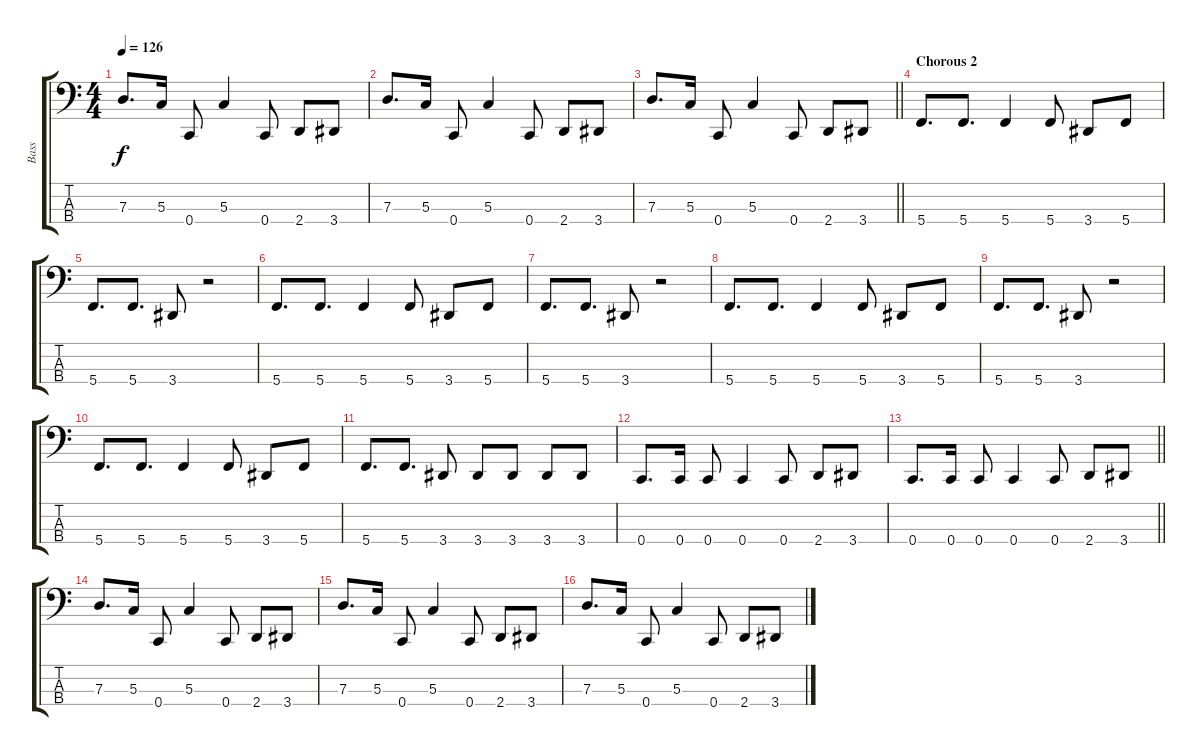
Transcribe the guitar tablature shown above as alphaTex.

\track ("Bass" "Bass") {instrument electricbassfinger}
\staff {score tabs}
\tuning (F2 C2 G1 C1) {hide}
\ts (4 4)
\tempo 126
\clef f4
\ks c
7.3.8{d dy f} 5.3.16 0.4.8 5.3.4 0.4.8 2.4.8 3.4.8 |
7.3.8{d} 5.3.16 0.4.8 5.3.4 0.4.8 2.4.8 3.4.8 |
\barLineRight lightlight
7.3.8{d} 5.3.16 0.4.8 5.3.4 0.4.8 2.4.8 3.4.8 |
\section ("" "Chorous 2")
5.4.8{d} 5.4.8{d} 5.4.4 5.4.8 3.4.8 5.4.8 |
5.4.8{d} 5.4.8{d} 3.4.8 r.2 |
5.4.8{d} 5.4.8{d} 5.4.4 5.4.8 3.4.8 5.4.8 |
5.4.8{d} 5.4.8{d} 3.4.8 r.2 |
5.4.8{d} 5.4.8{d} 5.4.4 5.4.8 3.4.8 5.4.8 |
5.4.8{d} 5.4.8{d} 3.4.8 r.2 |
5.4.8{d} 5.4.8{d} 5.4.4 5.4.8 3.4.8 5.4.8 |
5.4.8{d} 5.4.8{d} 3.4.8 3.4.8 3.4.8 3.4.8 3.4.8 |
0.4.8{d} 0.4.16 0.4.8 0.4.4 0.4.8 2.4.8 3.4.8 |
\barLineRight lightlight
0.4.8{d} 0.4.16 0.4.8 0.4.4 0.4.8 2.4.8 3.4.8 |
\section ("" "")
7.3.8{d} 5.3.16 0.4.8 5.3.4 0.4.8 2.4.8 3.4.8 |
7.3.8{d} 5.3.16 0.4.8 5.3.4 0.4.8 2.4.8 3.4.8 |
7.3.8{d} 5.3.16 0.4.8 5.3.4 0.4.8 2.4.8 3.4.8
